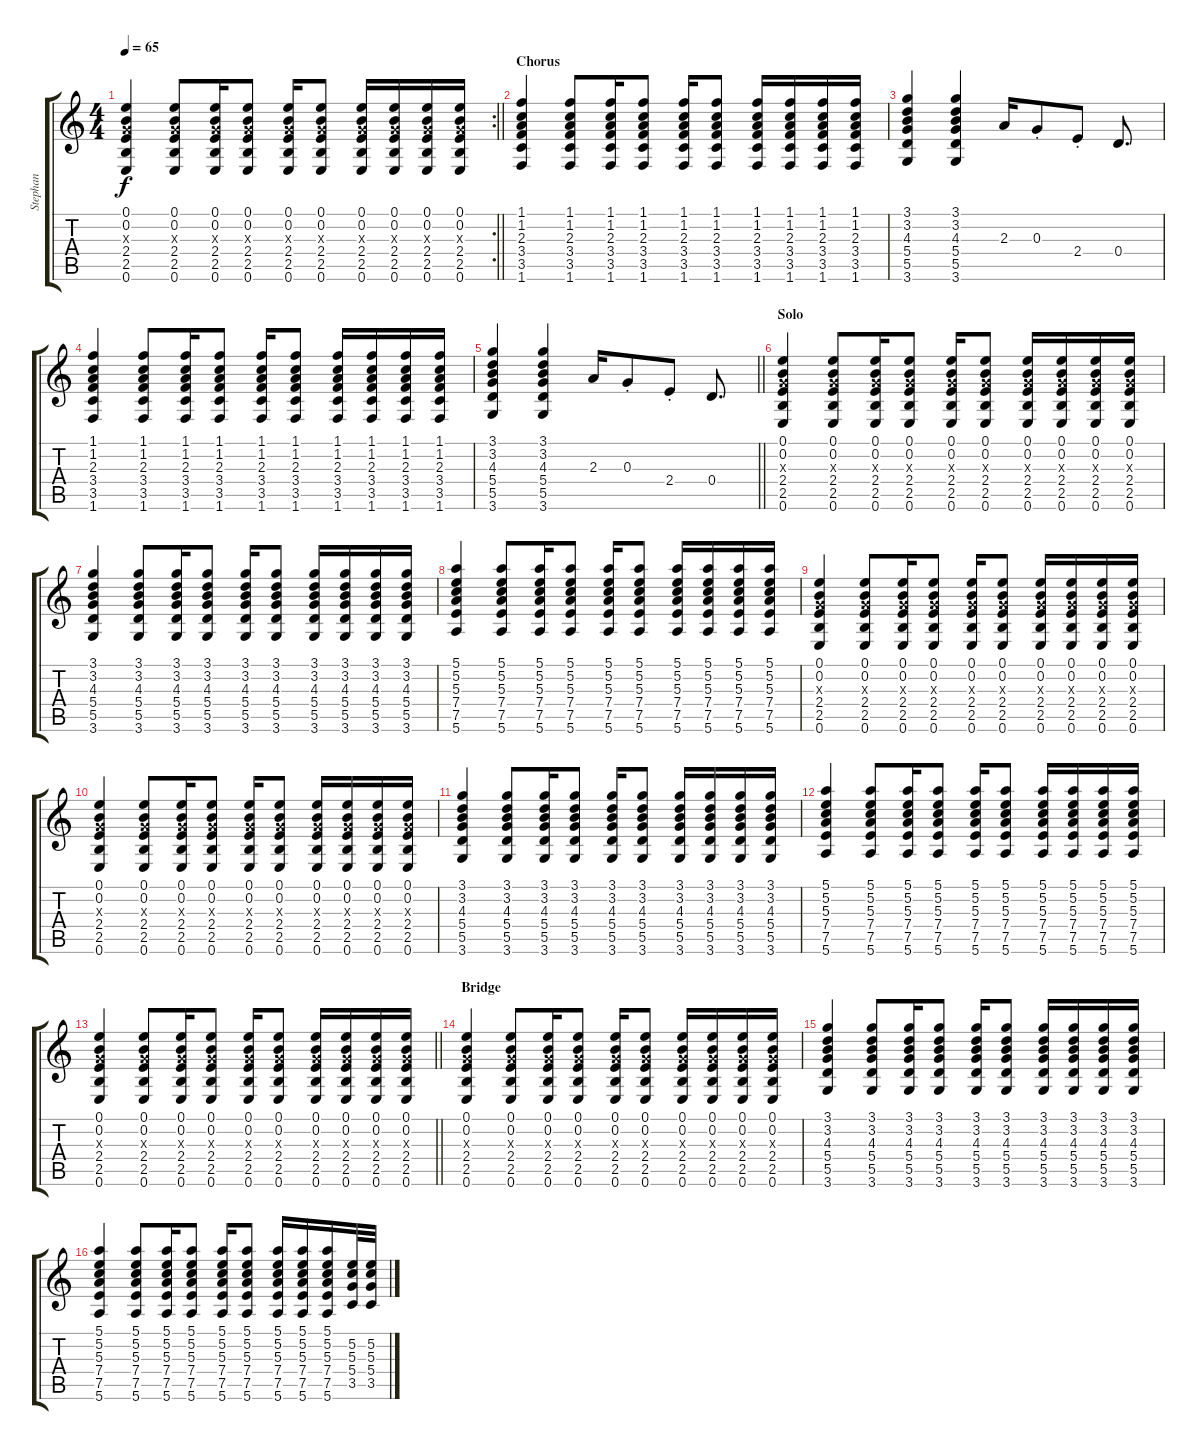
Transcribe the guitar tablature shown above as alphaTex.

\track ("Stephan" "Stephan") {instrument acousticguitarsteel}
\staff {score tabs}
\tuning (E4 B3 G3 D3 A2 E2) {hide}
\rc 2
\ts (4 4)
\tempo 65
\clef g2
\barLineRight lightlight
\ks c
(0.1 0.2 0.3{x} 2.4 2.5 0.6).4{dy f} (0.1 0.2 0.3{x} 2.4 2.5 0.6).8 (0.1 0.2 0.3{x} 2.4 2.5 0.6).16 (0.1 0.2 0.3{x} 2.4 2.5 0.6).8 (0.1 0.2 0.3{x} 2.4 2.5 0.6).16 (0.1 0.2 0.3{x} 2.4 2.5 0.6).8 (0.1 0.2 0.3{x} 2.4 2.5 0.6).16 (0.1 0.2 0.3{x} 2.4 2.5 0.6).16 (0.1 0.2 0.3{x} 2.4 2.5 0.6).16 (0.1 0.2 0.3{x} 2.4 2.5 0.6).16 |
\section ("" "Chorus")
(1.1 1.2 2.3 3.4 3.5 1.6).4 (1.1 1.2 2.3 3.4 3.5 1.6).8 (1.1 1.2 2.3 3.4 3.5 1.6).16 (1.1 1.2 2.3 3.4 3.5 1.6).8 (1.1 1.2 2.3 3.4 3.5 1.6).16 (1.1 1.2 2.3 3.4 3.5 1.6).8 (1.1 1.2 2.3 3.4 3.5 1.6).16 (1.1 1.2 2.3 3.4 3.5 1.6).16 (1.1 1.2 2.3 3.4 3.5 1.6).16 (1.1 1.2 2.3 3.4 3.5 1.6).16 |
(3.1 3.2 4.3 5.4 5.5 3.6).4 (3.1 3.2 4.3 5.4 5.5 3.6).4 2.3.16 0.3{st}.8 2.4{st}.8 0.4.8{d} |
(1.1 1.2 2.3 3.4 3.5 1.6).4 (1.1 1.2 2.3 3.4 3.5 1.6).8 (1.1 1.2 2.3 3.4 3.5 1.6).16 (1.1 1.2 2.3 3.4 3.5 1.6).8 (1.1 1.2 2.3 3.4 3.5 1.6).16 (1.1 1.2 2.3 3.4 3.5 1.6).8 (1.1 1.2 2.3 3.4 3.5 1.6).16 (1.1 1.2 2.3 3.4 3.5 1.6).16 (1.1 1.2 2.3 3.4 3.5 1.6).16 (1.1 1.2 2.3 3.4 3.5 1.6).16 |
\barLineRight lightlight
(3.1 3.2 4.3 5.4 5.5 3.6).4 (3.1 3.2 4.3 5.4 5.5 3.6).4 2.3.16 0.3{st}.8 2.4{st}.8 0.4.8{d} |
\section ("" "Solo")
(0.1 0.2 0.3{x} 2.4 2.5 0.6).4 (0.1 0.2 0.3{x} 2.4 2.5 0.6).8 (0.1 0.2 0.3{x} 2.4 2.5 0.6).16 (0.1 0.2 0.3{x} 2.4 2.5 0.6).8 (0.1 0.2 0.3{x} 2.4 2.5 0.6).16 (0.1 0.2 0.3{x} 2.4 2.5 0.6).8 (0.1 0.2 0.3{x} 2.4 2.5 0.6).16 (0.1 0.2 0.3{x} 2.4 2.5 0.6).16 (0.1 0.2 0.3{x} 2.4 2.5 0.6).16 (0.1 0.2 0.3{x} 2.4 2.5 0.6).16 |
(3.1 3.2 4.3 5.4 5.5 3.6).4 (3.1 3.2 4.3 5.4 5.5 3.6).8 (3.1 3.2 4.3 5.4 5.5 3.6).16 (3.1 3.2 4.3 5.4 5.5 3.6).8 (3.1 3.2 4.3 5.4 5.5 3.6).16 (3.1 3.2 4.3 5.4 5.5 3.6).8 (3.1 3.2 4.3 5.4 5.5 3.6).16 (3.1 3.2 4.3 5.4 5.5 3.6).16 (3.1 3.2 4.3 5.4 5.5 3.6).16 (3.1 3.2 4.3 5.4 5.5 3.6).16 |
(5.1 5.2 5.3 7.4 7.5 5.6).4 (5.1 5.2 5.3 7.4 7.5 5.6).8 (5.1 5.2 5.3 7.4 7.5 5.6).16 (5.1 5.2 5.3 7.4 7.5 5.6).8 (5.1 5.2 5.3 7.4 7.5 5.6).16 (5.1 5.2 5.3 7.4 7.5 5.6).8 (5.1 5.2 5.3 7.4 7.5 5.6).16 (5.1 5.2 5.3 7.4 7.5 5.6).16 (5.1 5.2 5.3 7.4 7.5 5.6).16 (5.1 5.2 5.3 7.4 7.5 5.6).16 |
(0.1 0.2 0.3{x} 2.4 2.5 0.6).4 (0.1 0.2 0.3{x} 2.4 2.5 0.6).8 (0.1 0.2 0.3{x} 2.4 2.5 0.6).16 (0.1 0.2 0.3{x} 2.4 2.5 0.6).8 (0.1 0.2 0.3{x} 2.4 2.5 0.6).16 (0.1 0.2 0.3{x} 2.4 2.5 0.6).8 (0.1 0.2 0.3{x} 2.4 2.5 0.6).16 (0.1 0.2 0.3{x} 2.4 2.5 0.6).16 (0.1 0.2 0.3{x} 2.4 2.5 0.6).16 (0.1 0.2 0.3{x} 2.4 2.5 0.6).16 |
(0.1 0.2 0.3{x} 2.4 2.5 0.6).4 (0.1 0.2 0.3{x} 2.4 2.5 0.6).8 (0.1 0.2 0.3{x} 2.4 2.5 0.6).16 (0.1 0.2 0.3{x} 2.4 2.5 0.6).8 (0.1 0.2 0.3{x} 2.4 2.5 0.6).16 (0.1 0.2 0.3{x} 2.4 2.5 0.6).8 (0.1 0.2 0.3{x} 2.4 2.5 0.6).16 (0.1 0.2 0.3{x} 2.4 2.5 0.6).16 (0.1 0.2 0.3{x} 2.4 2.5 0.6).16 (0.1 0.2 0.3{x} 2.4 2.5 0.6).16 |
(3.1 3.2 4.3 5.4 5.5 3.6).4 (3.1 3.2 4.3 5.4 5.5 3.6).8 (3.1 3.2 4.3 5.4 5.5 3.6).16 (3.1 3.2 4.3 5.4 5.5 3.6).8 (3.1 3.2 4.3 5.4 5.5 3.6).16 (3.1 3.2 4.3 5.4 5.5 3.6).8 (3.1 3.2 4.3 5.4 5.5 3.6).16 (3.1 3.2 4.3 5.4 5.5 3.6).16 (3.1 3.2 4.3 5.4 5.5 3.6).16 (3.1 3.2 4.3 5.4 5.5 3.6).16 |
(5.1 5.2 5.3 7.4 7.5 5.6).4 (5.1 5.2 5.3 7.4 7.5 5.6).8 (5.1 5.2 5.3 7.4 7.5 5.6).16 (5.1 5.2 5.3 7.4 7.5 5.6).8 (5.1 5.2 5.3 7.4 7.5 5.6).16 (5.1 5.2 5.3 7.4 7.5 5.6).8 (5.1 5.2 5.3 7.4 7.5 5.6).16 (5.1 5.2 5.3 7.4 7.5 5.6).16 (5.1 5.2 5.3 7.4 7.5 5.6).16 (5.1 5.2 5.3 7.4 7.5 5.6).16 |
\barLineRight lightlight
(0.1 0.2 0.3{x} 2.4 2.5 0.6).4 (0.1 0.2 0.3{x} 2.4 2.5 0.6).8 (0.1 0.2 0.3{x} 2.4 2.5 0.6).16 (0.1 0.2 0.3{x} 2.4 2.5 0.6).8 (0.1 0.2 0.3{x} 2.4 2.5 0.6).16 (0.1 0.2 0.3{x} 2.4 2.5 0.6).8 (0.1 0.2 0.3{x} 2.4 2.5 0.6).16 (0.1 0.2 0.3{x} 2.4 2.5 0.6).16 (0.1 0.2 0.3{x} 2.4 2.5 0.6).16 (0.1 0.2 0.3{x} 2.4 2.5 0.6).16 |
\section ("" "Bridge")
(0.1 0.2 0.3{x} 2.4 2.5 0.6).4 (0.1 0.2 0.3{x} 2.4 2.5 0.6).8 (0.1 0.2 0.3{x} 2.4 2.5 0.6).16 (0.1 0.2 0.3{x} 2.4 2.5 0.6).8 (0.1 0.2 0.3{x} 2.4 2.5 0.6).16 (0.1 0.2 0.3{x} 2.4 2.5 0.6).8 (0.1 0.2 0.3{x} 2.4 2.5 0.6).16 (0.1 0.2 0.3{x} 2.4 2.5 0.6).16 (0.1 0.2 0.3{x} 2.4 2.5 0.6).16 (0.1 0.2 0.3{x} 2.4 2.5 0.6).16 |
(3.1 3.2 4.3 5.4 5.5 3.6).4 (3.1 3.2 4.3 5.4 5.5 3.6).8 (3.1 3.2 4.3 5.4 5.5 3.6).16 (3.1 3.2 4.3 5.4 5.5 3.6).8 (3.1 3.2 4.3 5.4 5.5 3.6).16 (3.1 3.2 4.3 5.4 5.5 3.6).8 (3.1 3.2 4.3 5.4 5.5 3.6).16 (3.1 3.2 4.3 5.4 5.5 3.6).16 (3.1 3.2 4.3 5.4 5.5 3.6).16 (3.1 3.2 4.3 5.4 5.5 3.6).16 |
(5.1 5.2 5.3 7.4 7.5 5.6).4 (5.1 5.2 5.3 7.4 7.5 5.6).8 (5.1 5.2 5.3 7.4 7.5 5.6).16 (5.1 5.2 5.3 7.4 7.5 5.6).8 (5.1 5.2 5.3 7.4 7.5 5.6).16 (5.1 5.2 5.3 7.4 7.5 5.6).8 (5.1 5.2 5.3 7.4 7.5 5.6).16 (5.1 5.2 5.3 7.4 7.5 5.6).16 (5.1 5.2 5.3 7.4 7.5 5.6).16 (5.2 5.3 5.4 3.5).32 (5.2 5.3 5.4 3.5).32
